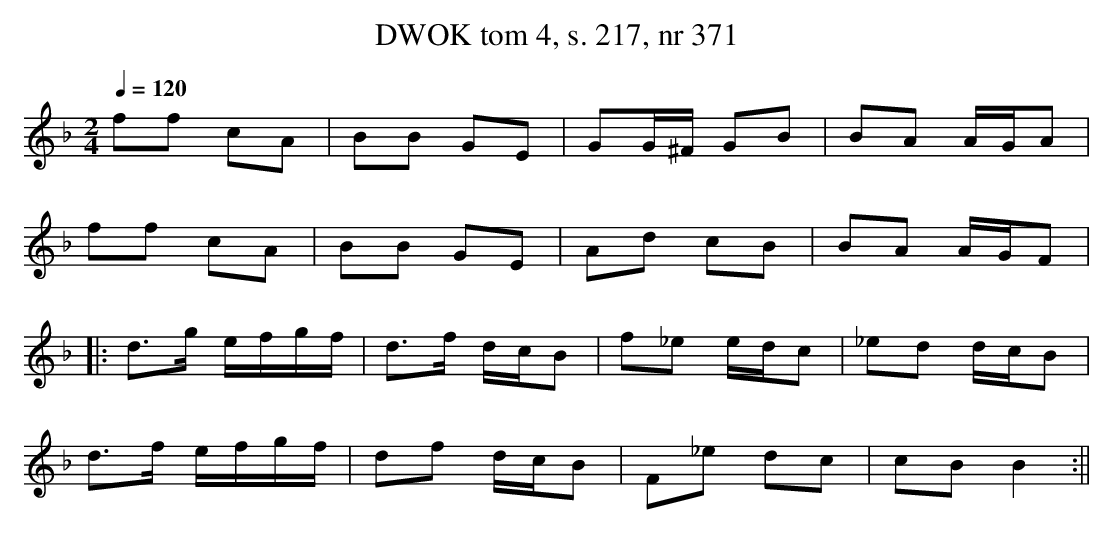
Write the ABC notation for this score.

X:1
T: DWOK tom 4, s. 217, nr 371
L:1/8
M:2/4
K:F
Q:1/4=120
ff cA|BB GE|GG/^F/ GB|BA A/G/A|
ff cA|BB GE|Ad cB|BA A/G/F|
|:d3/g/ e/f/g/f/|d3/f/ d/c/B|f_e e/d/c|_ed d/c/B|
d3/f/ e/f/g/f/|df d/c/B|F_e dc|cB B2:||
